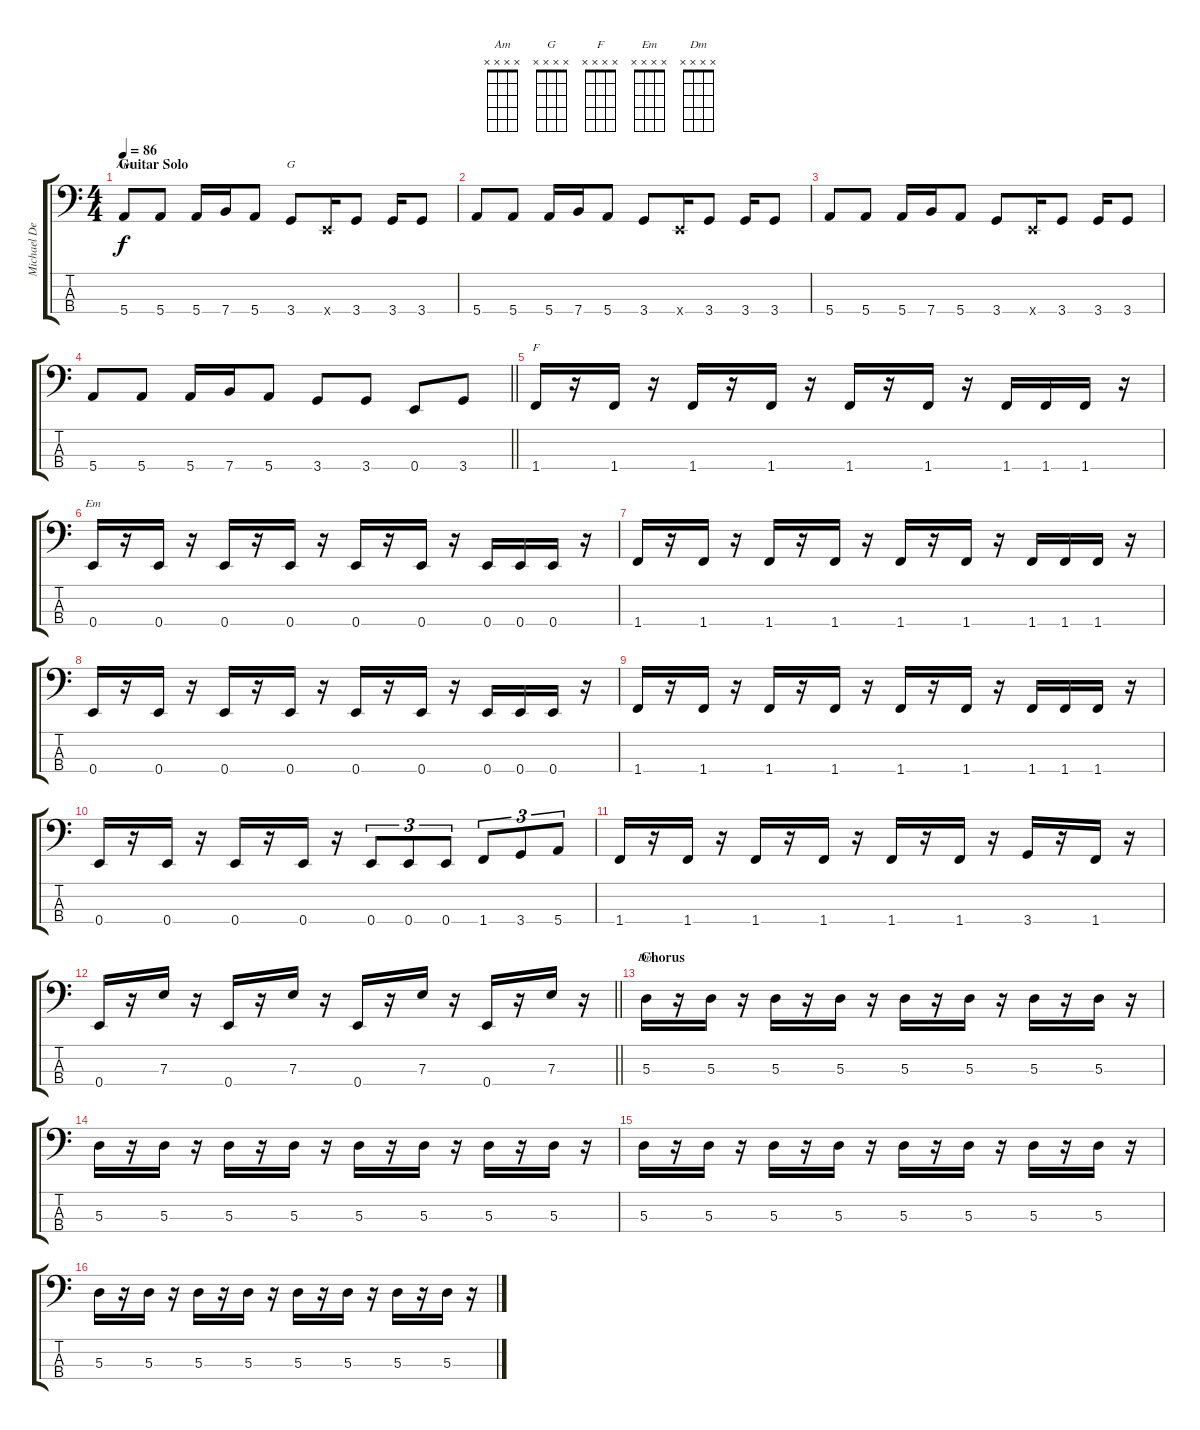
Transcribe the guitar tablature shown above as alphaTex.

\track ("Michael Dempsey" "Michael De") {instrument electricbasspick}
\staff {score tabs}
\tuning (G2 D2 A1 E1) {hide}
\chord ("Am" x x x x)
\chord ("G" x x x x)
\chord ("F" x x x x)
\chord ("Em" x x x x)
\chord ("Dm" x x x x)
\ts (4 4)
\section ("" "Guitar Solo")
\tempo 86
\clef f4
\ks c
5.4.8{ch "Am" dy f} 5.4.8 5.4.16 7.4.16 5.4.8 3.4.8{ch "G"} 0.4{x}.16 3.4.8 3.4.16 3.4.8 |
5.4.8 5.4.8 5.4.16 7.4.16 5.4.8 3.4.8 0.4{x}.16 3.4.8 3.4.16 3.4.8 |
5.4.8 5.4.8 5.4.16 7.4.16 5.4.8 3.4.8 0.4{x}.16 3.4.8 3.4.16 3.4.8 |
\barLineRight lightlight
5.4.8 5.4.8 5.4.16 7.4.16 5.4.8 3.4.8 3.4.8 0.4.8 3.4.8 |
1.4.16{ch "F"} r.16 1.4.16 r.16 1.4.16 r.16 1.4.16 r.16 1.4.16 r.16 1.4.16 r.16 1.4.16 1.4.16 1.4.16 r.16 |
0.4.16{ch "Em"} r.16 0.4.16 r.16 0.4.16 r.16 0.4.16 r.16 0.4.16 r.16 0.4.16 r.16 0.4.16 0.4.16 0.4.16 r.16 |
1.4.16 r.16 1.4.16 r.16 1.4.16 r.16 1.4.16 r.16 1.4.16 r.16 1.4.16 r.16 1.4.16 1.4.16 1.4.16 r.16 |
0.4.16 r.16 0.4.16 r.16 0.4.16 r.16 0.4.16 r.16 0.4.16 r.16 0.4.16 r.16 0.4.16 0.4.16 0.4.16 r.16 |
1.4.16 r.16 1.4.16 r.16 1.4.16 r.16 1.4.16 r.16 1.4.16 r.16 1.4.16 r.16 1.4.16 1.4.16 1.4.16 r.16 |
0.4.16 r.16 0.4.16 r.16 0.4.16 r.16 0.4.16 r.16 0.4.8{tu (3 2)} 0.4.8{tu (3 2)} 0.4.8{tu (3 2)} 1.4.8{tu (3 2)} 3.4.8{tu (3 2)} 5.4.8{tu (3 2)} |
1.4.16 r.16 1.4.16 r.16 1.4.16 r.16 1.4.16 r.16 1.4.16 r.16 1.4.16 r.16 3.4.16 r.16 1.4.16 r.16 |
\barLineRight lightlight
0.4.16 r.16 7.3.16 r.16 0.4.16 r.16 7.3.16 r.16 0.4.16 r.16 7.3.16 r.16 0.4.16 r.16 7.3.16 r.16 |
\section ("" "Chorus")
5.3.16{ch "Dm"} r.16 5.3.16 r.16 5.3.16 r.16 5.3.16 r.16 5.3.16 r.16 5.3.16 r.16 5.3.16 r.16 5.3.16 r.16 |
5.3.16 r.16 5.3.16 r.16 5.3.16 r.16 5.3.16 r.16 5.3.16 r.16 5.3.16 r.16 5.3.16 r.16 5.3.16 r.16 |
5.3.16 r.16 5.3.16 r.16 5.3.16 r.16 5.3.16 r.16 5.3.16 r.16 5.3.16 r.16 5.3.16 r.16 5.3.16 r.16 |
5.3.16 r.16 5.3.16 r.16 5.3.16 r.16 5.3.16 r.16 5.3.16 r.16 5.3.16 r.16 5.3.16 r.16 5.3.16 r.16
